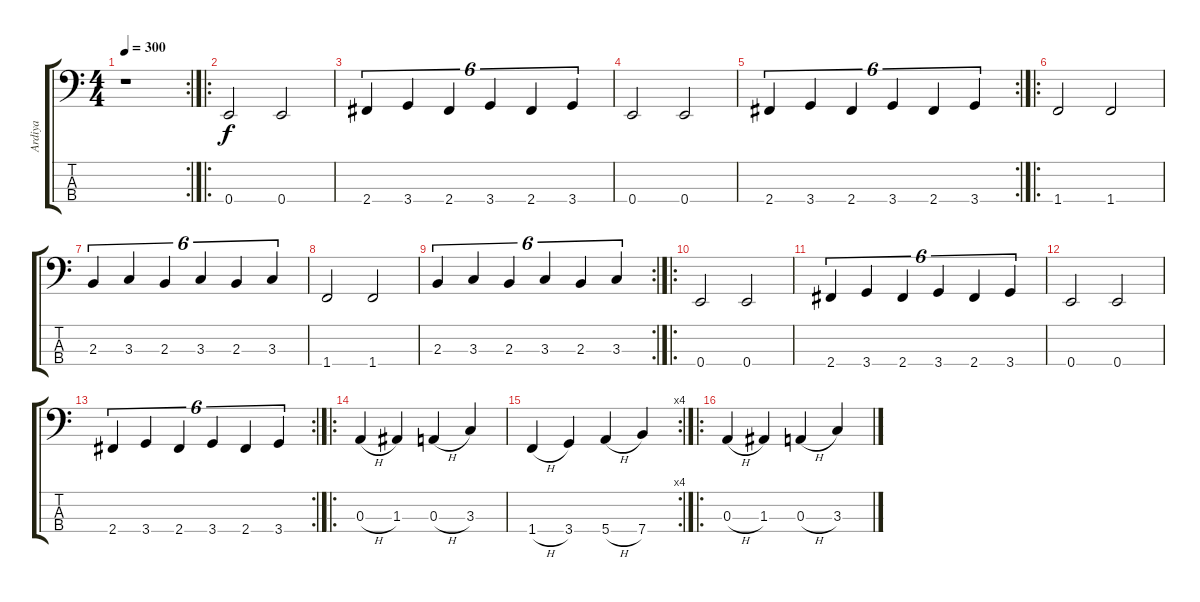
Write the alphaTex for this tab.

\track ("Ardiya" "Ardiya") {instrument slapbass1}
\staff {score tabs}
\tuning (G2 D2 A1 E1) {hide}
\rc 2
\ts (4 4)
\tempo 300
\clef f4
\ks c
r.1{dy f} |
\ro
0.4.2 0.4.2 |
2.4.4{tu (6 4)} 3.4.4{tu (6 4)} 2.4.4{tu (6 4)} 3.4.4{tu (6 4)} 2.4.4{tu (6 4)} 3.4.4{tu (6 4)} |
0.4.2 0.4.2 |
\rc 2
2.4.4{tu (6 4)} 3.4.4{tu (6 4)} 2.4.4{tu (6 4)} 3.4.4{tu (6 4)} 2.4.4{tu (6 4)} 3.4.4{tu (6 4)} |
\ro
1.4.2 1.4.2 |
2.3.4{tu (6 4)} 3.3.4{tu (6 4)} 2.3.4{tu (6 4)} 3.3.4{tu (6 4)} 2.3.4{tu (6 4)} 3.3.4{tu (6 4)} |
1.4.2 1.4.2 |
\rc 2
2.3.4{tu (6 4)} 3.3.4{tu (6 4)} 2.3.4{tu (6 4)} 3.3.4{tu (6 4)} 2.3.4{tu (6 4)} 3.3.4{tu (6 4)} |
\ro
0.4.2 0.4.2 |
2.4.4{tu (6 4)} 3.4.4{tu (6 4)} 2.4.4{tu (6 4)} 3.4.4{tu (6 4)} 2.4.4{tu (6 4)} 3.4.4{tu (6 4)} |
0.4.2 0.4.2 |
\rc 2
2.4.4{tu (6 4)} 3.4.4{tu (6 4)} 2.4.4{tu (6 4)} 3.4.4{tu (6 4)} 2.4.4{tu (6 4)} 3.4.4{tu (6 4)} |
\ro
0.3{h}.4 1.3.4 0.3{h}.4 3.3.4 |
\rc 4
1.4{h}.4 3.4.4 5.4{h}.4 7.4.4 |
\ro
0.3{h}.4 1.3.4 0.3{h}.4 3.3.4
